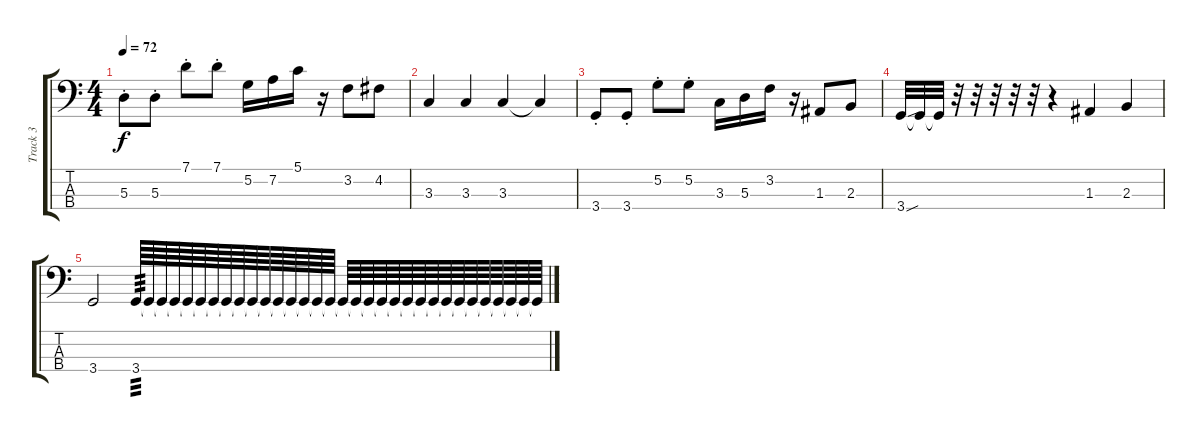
\track ("Track 3" "Track 3") {instrument electricbassfinger}
\staff {score tabs}
\tuning (G2 D2 A1 E1) {hide}
\ts (4 4)
\tempo 72
\clef f4
\ks c
5.3{st}.8{dy f} 5.3{st}.8 7.1{st}.8 7.1{st}.8 5.2.16 7.2.16 5.1.16 r.16 3.2.8 4.2.8 |
3.3.4 3.3.4 3.3.4 3.3{t}.4 |
3.4{st}.8 3.4{st}.8 5.2{st}.8 5.2{st}.8 3.3.16 5.3.16 3.2.16 r.16 1.3.8 2.3.8 |
3.4{sou}.32 3.4{t}.32 3.4{t}.32 r.32 r.32 r.32 r.32 r.32 r.4 1.3.4 2.3.4 |
3.4.2 3.4.64{tp 3} 3.4{t}.64 3.4{t}.64 3.4{t}.64 3.4{t}.64 3.4{t}.64 3.4{t}.64 3.4{t}.64 3.4{t}.64 3.4{t}.64 3.4{t}.64 3.4{t}.64 3.4{t}.64 3.4{t}.64 3.4{t}.64 3.4{t}.64 3.4{t}.64 3.4{t}.64 3.4{t}.64 3.4{t}.64 3.4{t}.64 3.4{t}.64 3.4{t}.64 3.4{t}.64 3.4{t}.64 3.4{t}.64 3.4{t}.64 3.4{t}.64 3.4{t}.64 3.4{t}.64 3.4{t}.64 3.4{t}.64
